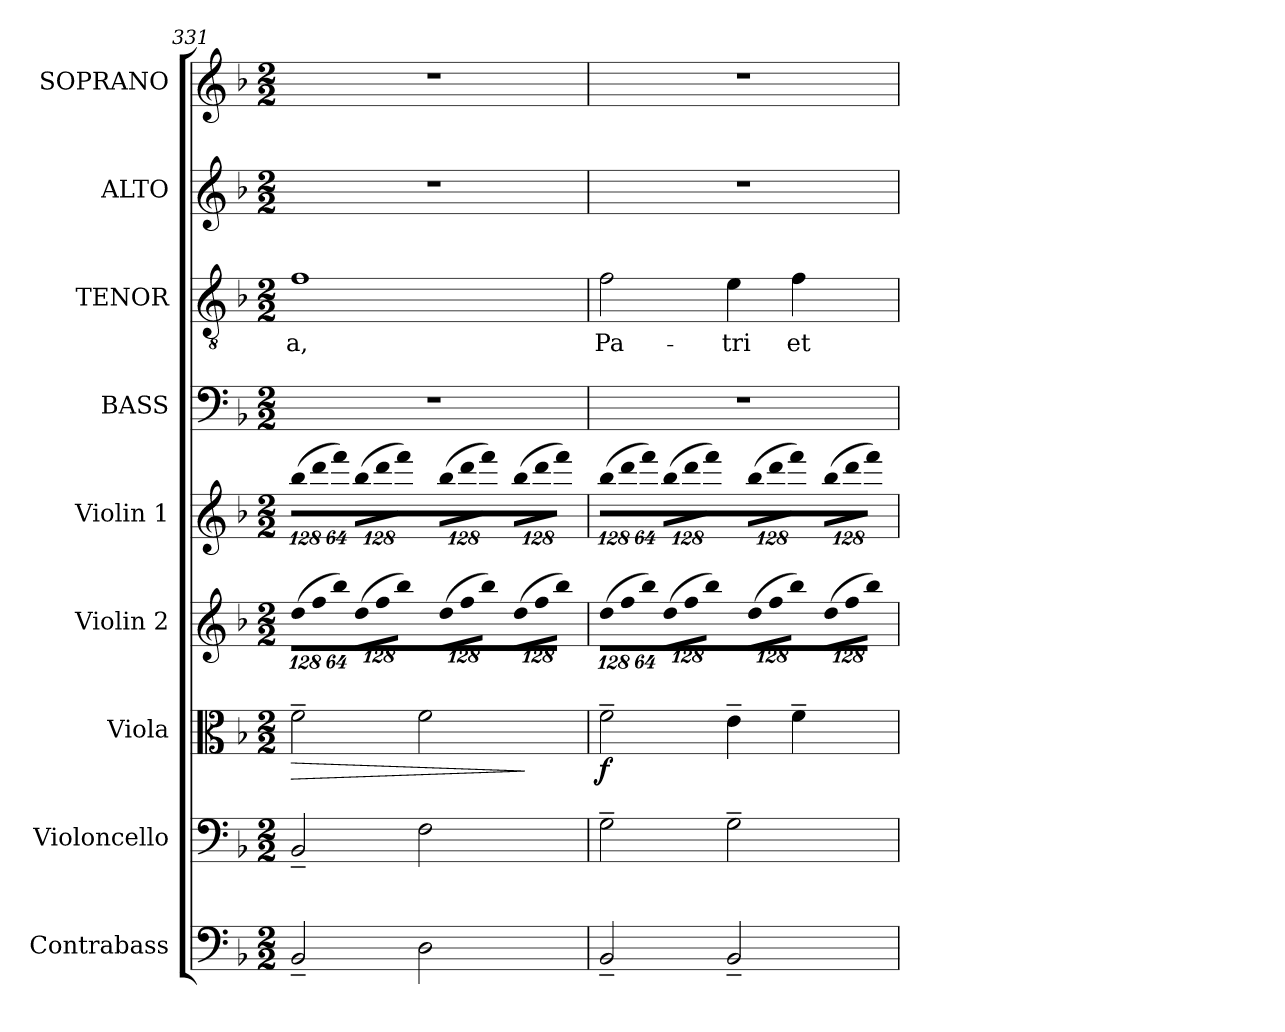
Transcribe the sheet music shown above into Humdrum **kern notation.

**kern	**kern	**kern	**dynam	**kern	**kern	**kern	**kern	**text	**kern	**kern
*part9	*part8	*part7	*part7	*part6	*part5	*part4	*part3	*part3	*part2	*part1
*staff9	*staff8	*staff7	*staff7	*staff6	*staff5	*staff4	*staff3	*staff3	*staff2	*staff1
*I"Contrabass	*I"Violoncello	*I"Viola	*	*I"Violin 2	*I"Violin 1	*I"BASS	*I"TENOR	*	*I"ALTO	*I"SOPRANO
*I'Cb.	*I'Vc.	*I'Vla.	*	*I'Vln. 2	*I'Vln. 1	*I'B.	*I'T.	*	*I'A.	*I'S.
*clefF4	*clefF4	*clefC3	*	*clefG2	*clefG2	*clefF4	*clefGv2	*	*clefG2	*clefG2
*ITrd7c12	*	*	*	*	*	*	*ITrd7c12	*	*	*
*k[b-]	*k[b-]	*k[b-]	*	*k[b-]	*k[b-]	*k[b-]	*k[b-]	*	*k[b-]	*k[b-]
*F:	*F:	*F:	*	*F:	*F:	*F:	*F:	*	*F:	*F:
*M2/2	*M2/2	*M2/2	*	*M2/2	*M2/2	*M2/2	*M2/2	*	*M2/2	*M2/2
=331	=331	=331	=331	=331	=331	=331	=331	=331	=331	=331
!	!	!	!LO:HP:b	!	!	!	!	!	!	!
*	*	*	*	*Xbrackettup	*	*	*	*	*	*
!	!	!	!	!LO:N:vis=8	!	!	!	!	!	!
*	*	*	*	*	*Xbrackettup	*	*	*	*	*
!	!	!	!	!	!LO:N:vis=8	!	!	!	!	!
!	!	!	!	!	!	!	!	!LO:LY:b:color=#000000	!	!
2BBB-~i/	2BB-~i/	2f~i\	>	(1024%85ddi\L	(1024%85bb-i\L	1r	1Fi	-a,	1r	1r
!	!	!	!	!LO:N:vis=8	!LO:N:vis=8	!	!	!	!	!
.	.	.	.	1024%85ffi\	1024%85dddi\	.	.	.	.	.
!	!	!	!	!LO:N:vis=8	!LO:N:vis=8	!	!	!	!	!
.	.	.	.	512%43bb-i\J)	512%43fffi\J)	.	.	.	.	.
!	!	!	!	!LO:N:vis=8	!LO:N:vis=8	!	!	!	!	!
.	.	.	.	(1024%85ddi\L	(1024%85bb-i\L	.	.	.	.	.
!	!	!	!	!LO:N:vis=8	!LO:N:vis=8	!	!	!	!	!
.	.	.	.	1024%85ffi\	1024%85dddi\	.	.	.	.	.
!	!	!	!	!LO:N:vis=8	!LO:N:vis=8	!	!	!	!	!
.	.	.	.	512%43bb-i\J)	512%43fffi\J)	.	.	.	.	.
!	!	!	!	!LO:N:vis=8	!LO:N:vis=8	!	!	!	!	!
2DDi\	2Fi\	2fi\	.	(1024%85ddi\L	(1024%85bb-i\L	.	.	.	.	.
!	!	!	!	!LO:N:vis=8	!LO:N:vis=8	!	!	!	!	!
.	.	.	.	1024%85ffi\	1024%85dddi\	.	.	.	.	.
!	!	!	!	!LO:N:vis=8	!LO:N:vis=8	!	!	!	!	!
.	.	.	.	512%43bb-i\J)	512%43fffi\J)	.	.	.	.	.
!	!	!	!	!LO:N:vis=8	!LO:N:vis=8	!	!	!	!	!
.	.	.	.	(1024%85ddi\L	(1024%85bb-i\L	.	.	.	.	.
!	!	!	!	!LO:N:vis=8	!LO:N:vis=8	!	!	!	!	!
.	.	.	.	1024%85ffi\	1024%85dddi\	.	.	.	.	.
!	!	!	!	!LO:N:vis=8	!LO:N:vis=8	!	!	!	!	!
.	.	.	.	512%43bb-i\J)	512%43fffi\J)	.	.	.	.	.
.	.	.	]	.	.	.	.	.	.	.
=332	=332	=332	=332	=332	=332	=332	=332	=332	=332	=332
!	!	!	!	!LO:N:vis=8	!LO:N:vis=8	!	!	!	!	!
!	!	!	!	!	!	!	!	!LO:LY:b:color=#000000	!	!
2BBB-~i/	2G~i\	2f~i\	f	(1024%85ddi\L	(1024%85bb-i\L	1r	2Fi\	Pa-	1r	1r
!	!	!	!	!LO:N:vis=8	!LO:N:vis=8	!	!	!	!	!
.	.	.	.	1024%85ffi\	1024%85dddi\	.	.	.	.	.
!	!	!	!	!LO:N:vis=8	!LO:N:vis=8	!	!	!	!	!
.	.	.	.	512%43bb-i\J)	512%43fffi\J)	.	.	.	.	.
!	!	!	!	!LO:N:vis=8	!LO:N:vis=8	!	!	!	!	!
.	.	.	.	(1024%85ddi\L	(1024%85bb-i\L	.	.	.	.	.
!	!	!	!	!LO:N:vis=8	!LO:N:vis=8	!	!	!	!	!
.	.	.	.	1024%85ffi\	1024%85dddi\	.	.	.	.	.
!	!	!	!	!LO:N:vis=8	!LO:N:vis=8	!	!	!	!	!
.	.	.	.	512%43bb-i\J)	512%43fffi\J)	.	.	.	.	.
!	!	!	!	!LO:N:vis=8	!LO:N:vis=8	!	!	!	!	!
!	!	!	!	!	!	!	!	!LO:LY:b:color=#000000	!	!
2BBB-~i/	2G~i\	4e~i\	.	(1024%85ddi\L	(1024%85bb-i\L	.	4Ei\	-tri	.	.
!	!	!	!	!LO:N:vis=8	!LO:N:vis=8	!	!	!	!	!
.	.	.	.	1024%85ffi\	1024%85dddi\	.	.	.	.	.
!	!	!	!	!LO:N:vis=8	!LO:N:vis=8	!	!	!	!	!
.	.	.	.	512%43bb-i\J)	512%43fffi\J)	.	.	.	.	.
!	!	!	!	!LO:N:vis=8	!LO:N:vis=8	!	!	!	!	!
!	!	!	!	!	!	!	!	!LO:LY:b:color=#000000	!	!
.	.	4f~i\	.	(1024%85ddi\L	(1024%85bb-i\L	.	4Fi\	et	.	.
!	!	!	!	!LO:N:vis=8	!LO:N:vis=8	!	!	!	!	!
.	.	.	.	1024%85ffi\	1024%85dddi\	.	.	.	.	.
!	!	!	!	!LO:N:vis=8	!LO:N:vis=8	!	!	!	!	!
.	.	.	.	512%43bb-i\J)	512%43fffi\J)	.	.	.	.	.
=	=	=	=	=	=	=	=	=	=	=
*-	*-	*-	*-	*-	*-	*-	*-	*-	*-	*-
